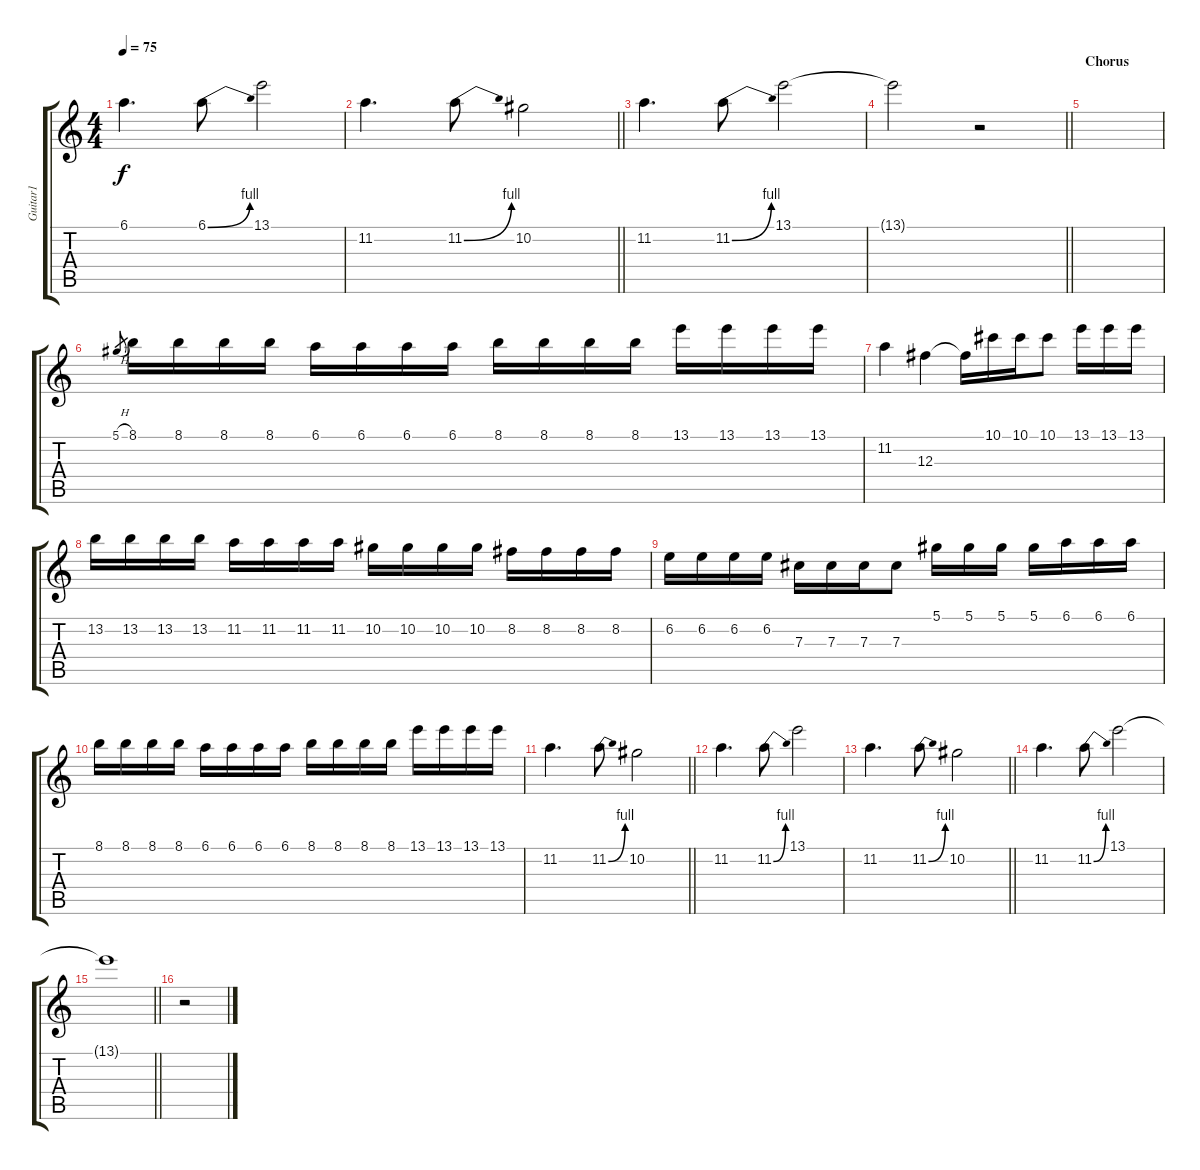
\track ("Guitar1" "Guitar1") {instrument electricguitarclean}
\staff {score tabs}
\tuning (Eb4 Bb3 Gb3 Db3 Ab2 Db2) {hide}
\ts (4 4)
\tempo 75
\clef g2
\ks c
6.1.4{d dy f} 6.1{be (bend 0 0 60 4)}.8 13.1.2 |
\barLineRight lightlight
11.2.4{d} 11.2{be (bend 0 0 60 4)}.8 10.2.2 |
11.2.4{d} 11.2{be (bend 0 0 60 4)}.8 13.1.2 |
\barLineRight lightlight
13.1{t}.2 r.2 |
\section ("" "Chorus")
|
5.1{h}.8{gr} 8.1.16{volume 12 balance 8 instrument electricguitarclean} 8.1.16 8.1.16 8.1.16 6.1.16 6.1.16 6.1.16 6.1.16 8.1.16 8.1.16 8.1.16 8.1.16 13.1.16 13.1.16 13.1.16 13.1.16 |
11.2.4 12.3.4 12.3{t}.16 10.1.16 10.1.16 10.1.8 13.1.16 13.1.16 13.1.16 |
13.2.16 13.2.16 13.2.16 13.2.16 11.2.16 11.2.16 11.2.16 11.2.16 10.2.16 10.2.16 10.2.16 10.2.16 8.2.16 8.2.16 8.2.16 8.2.16 |
6.2.16 6.2.16 6.2.16 6.2.16 7.3.16 7.3.16 7.3.16 7.3.8 5.1.16 5.1.16 5.1.16 5.1.16 6.1.16 6.1.16 6.1.16 |
8.1.16 8.1.16 8.1.16 8.1.16 6.1.16 6.1.16 6.1.16 6.1.16 8.1.16 8.1.16 8.1.16 8.1.16 13.1.16 13.1.16 13.1.16 13.1.16 |
\barLineRight lightlight
11.2.4{d volume 12 instrument electricguitarclean} 11.2{be (bend 0 0 60 4)}.8 10.2.2 |
11.2.4{d} 11.2{be (bend 0 0 60 4)}.8 13.1.2 |
\barLineRight lightlight
11.2.4{d} 11.2{be (bend 0 0 60 4)}.8 10.2.2 |
11.2.4{d} 11.2{be (bend 0 0 60 4)}.8 13.1.2 |
\barLineRight lightlight
13.1{t}.1 |
r.2
